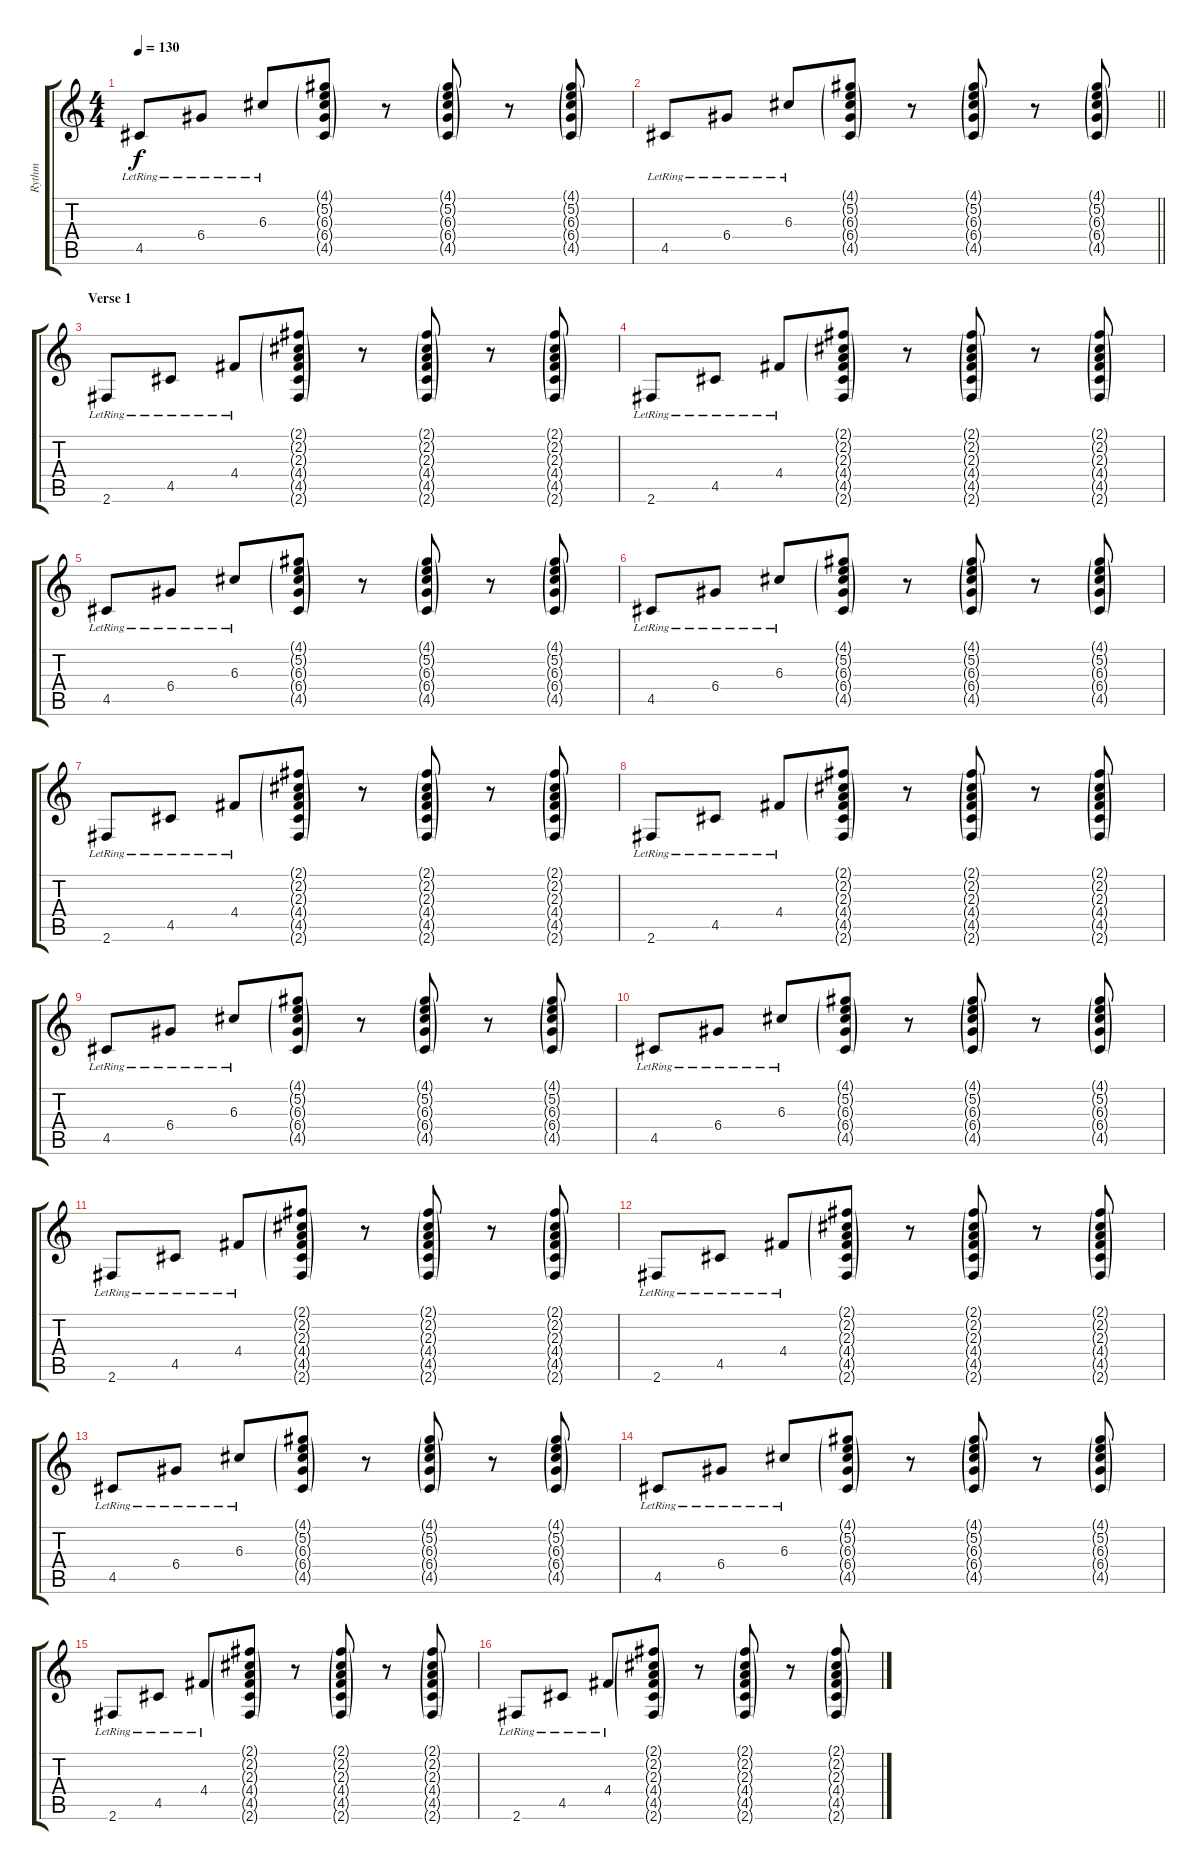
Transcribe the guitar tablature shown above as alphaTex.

\track ("Rythm" "Rythm") {instrument electricguitarclean}
\staff {score tabs}
\tuning (E4 B3 G3 D3 A2 E2) {hide}
\ts (4 4)
\tempo 130
\clef g2
\ks c
4.5{lr}.8{dy f} 6.4{lr}.8 6.3{lr}.8 (4.1{g} 5.2{g} 6.3{g} 6.4{g} 4.5{g}).8 r.8 (4.1{g} 5.2{g} 6.3{g} 6.4{g} 4.5{g}).8 r.8 (4.1{g} 5.2{g} 6.3{g} 6.4{g} 4.5{g}).8 |
\barLineRight lightlight
4.5{lr}.8 6.4{lr}.8 6.3{lr}.8 (4.1{g} 5.2{g} 6.3{g} 6.4{g} 4.5{g}).8 r.8 (4.1{g} 5.2{g} 6.3{g} 6.4{g} 4.5{g}).8 r.8 (4.1{g} 5.2{g} 6.3{g} 6.4{g} 4.5{g}).8 |
\section ("" "Verse 1")
2.6{lr}.8 4.5{lr}.8 4.4{lr}.8 (2.1{g} 2.2{g} 2.3{g} 4.4{g} 4.5{g} 2.6{g}).8 r.8 (2.1{g} 2.2{g} 2.3{g} 4.4{g} 4.5{g} 2.6{g}).8 r.8 (2.1{g} 2.2{g} 2.3{g} 4.4{g} 4.5{g} 2.6{g}).8 |
2.6{lr}.8 4.5{lr}.8 4.4{lr}.8 (2.1{g} 2.2{g} 2.3{g} 4.4{g} 4.5{g} 2.6{g}).8 r.8 (2.1{g} 2.2{g} 2.3{g} 4.4{g} 4.5{g} 2.6{g}).8 r.8 (2.1{g} 2.2{g} 2.3{g} 4.4{g} 4.5{g} 2.6{g}).8 |
4.5{lr}.8 6.4{lr}.8 6.3{lr}.8 (4.1{g} 5.2{g} 6.3{g} 6.4{g} 4.5{g}).8 r.8 (4.1{g} 5.2{g} 6.3{g} 6.4{g} 4.5{g}).8 r.8 (4.1{g} 5.2{g} 6.3{g} 6.4{g} 4.5{g}).8 |
4.5{lr}.8 6.4{lr}.8 6.3{lr}.8 (4.1{g} 5.2{g} 6.3{g} 6.4{g} 4.5{g}).8 r.8 (4.1{g} 5.2{g} 6.3{g} 6.4{g} 4.5{g}).8 r.8 (4.1{g} 5.2{g} 6.3{g} 6.4{g} 4.5{g}).8 |
2.6{lr}.8 4.5{lr}.8 4.4{lr}.8 (2.1{g} 2.2{g} 2.3{g} 4.4{g} 4.5{g} 2.6{g}).8 r.8 (2.1{g} 2.2{g} 2.3{g} 4.4{g} 4.5{g} 2.6{g}).8 r.8 (2.1{g} 2.2{g} 2.3{g} 4.4{g} 4.5{g} 2.6{g}).8 |
2.6{lr}.8 4.5{lr}.8 4.4{lr}.8 (2.1{g} 2.2{g} 2.3{g} 4.4{g} 4.5{g} 2.6{g}).8 r.8 (2.1{g} 2.2{g} 2.3{g} 4.4{g} 4.5{g} 2.6{g}).8 r.8 (2.1{g} 2.2{g} 2.3{g} 4.4{g} 4.5{g} 2.6{g}).8 |
4.5{lr}.8 6.4{lr}.8 6.3{lr}.8 (4.1{g} 5.2{g} 6.3{g} 6.4{g} 4.5{g}).8 r.8 (4.1{g} 5.2{g} 6.3{g} 6.4{g} 4.5{g}).8 r.8 (4.1{g} 5.2{g} 6.3{g} 6.4{g} 4.5{g}).8 |
4.5{lr}.8 6.4{lr}.8 6.3{lr}.8 (4.1{g} 5.2{g} 6.3{g} 6.4{g} 4.5{g}).8 r.8 (4.1{g} 5.2{g} 6.3{g} 6.4{g} 4.5{g}).8 r.8 (4.1{g} 5.2{g} 6.3{g} 6.4{g} 4.5{g}).8 |
2.6{lr}.8 4.5{lr}.8 4.4{lr}.8 (2.1{g} 2.2{g} 2.3{g} 4.4{g} 4.5{g} 2.6{g}).8 r.8 (2.1{g} 2.2{g} 2.3{g} 4.4{g} 4.5{g} 2.6{g}).8 r.8 (2.1{g} 2.2{g} 2.3{g} 4.4{g} 4.5{g} 2.6{g}).8 |
2.6{lr}.8 4.5{lr}.8 4.4{lr}.8 (2.1{g} 2.2{g} 2.3{g} 4.4{g} 4.5{g} 2.6{g}).8 r.8 (2.1{g} 2.2{g} 2.3{g} 4.4{g} 4.5{g} 2.6{g}).8 r.8 (2.1{g} 2.2{g} 2.3{g} 4.4{g} 4.5{g} 2.6{g}).8 |
4.5{lr}.8 6.4{lr}.8 6.3{lr}.8 (4.1{g} 5.2{g} 6.3{g} 6.4{g} 4.5{g}).8 r.8 (4.1{g} 5.2{g} 6.3{g} 6.4{g} 4.5{g}).8 r.8 (4.1{g} 5.2{g} 6.3{g} 6.4{g} 4.5{g}).8 |
4.5{lr}.8 6.4{lr}.8 6.3{lr}.8 (4.1{g} 5.2{g} 6.3{g} 6.4{g} 4.5{g}).8 r.8 (4.1{g} 5.2{g} 6.3{g} 6.4{g} 4.5{g}).8 r.8 (4.1{g} 5.2{g} 6.3{g} 6.4{g} 4.5{g}).8 |
2.6{lr}.8 4.5{lr}.8 4.4{lr}.8 (2.1{g} 2.2{g} 2.3{g} 4.4{g} 4.5{g} 2.6{g}).8 r.8 (2.1{g} 2.2{g} 2.3{g} 4.4{g} 4.5{g} 2.6{g}).8 r.8 (2.1{g} 2.2{g} 2.3{g} 4.4{g} 4.5{g} 2.6{g}).8 |
2.6{lr}.8 4.5{lr}.8 4.4{lr}.8 (2.1{g} 2.2{g} 2.3{g} 4.4{g} 4.5{g} 2.6{g}).8 r.8 (2.1{g} 2.2{g} 2.3{g} 4.4{g} 4.5{g} 2.6{g}).8 r.8 (2.1{g} 2.2{g} 2.3{g} 4.4{g} 4.5{g} 2.6{g}).8
